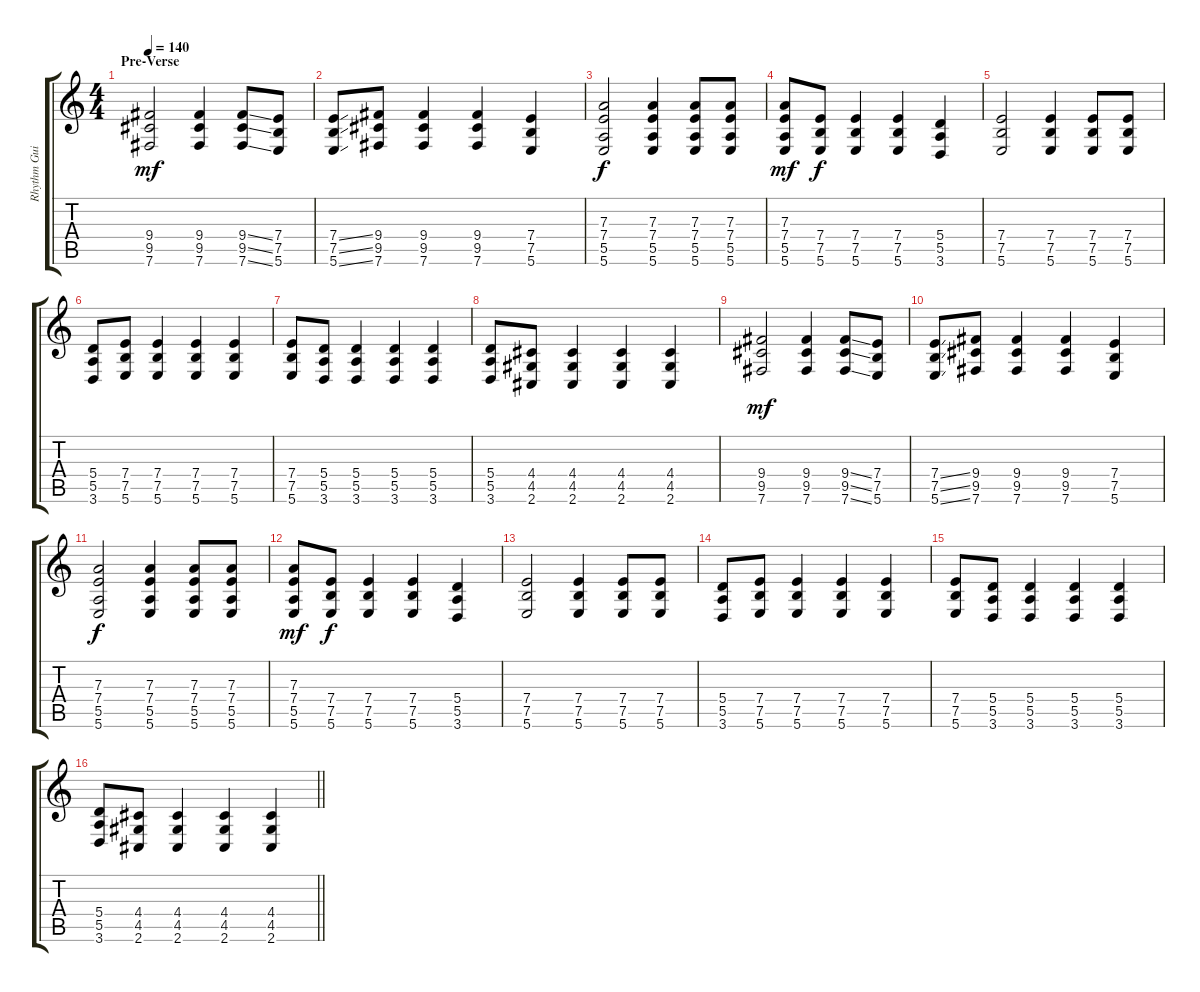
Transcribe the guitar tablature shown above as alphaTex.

\track ("Rhythm Guitar" "Rhythm Gui") {instrument distortionguitar}
\staff {score tabs}
\tuning (B3 Gb3 D3 A2 E2 B1) {hide}
\ts (4 4)
\section ("" "Pre-Verse")
\tempo 140
\clef g2
\ks c
(9.4 9.5 7.6).2{dy mf} (9.4 9.5 7.6).4 (9.4{ss} 9.5{ss} 7.6{ss}).8 (7.4 7.5 5.6).8 |
(7.4{ss} 7.5{ss} 5.6{ss}).8 (9.4 9.5 7.6).8 (9.4 9.5 7.6).4 (9.4 9.5 7.6).4 (7.4 7.5 5.6).4 |
(7.3 7.4 5.5 5.6).2{dy f} (7.3 7.4 5.5 5.6).4 (7.3 7.4 5.5 5.6).8 (7.3 7.4 5.5 5.6).8 |
(7.3 7.4 5.5 5.6).8{dy mf} (7.4 7.5 5.6).8{dy f} (7.4 7.5 5.6).4 (7.4 7.5 5.6).4 (5.4 5.5 3.6).4 |
(7.4 7.5 5.6).2 (7.4 7.5 5.6).4 (7.4 7.5 5.6).8 (7.4 7.5 5.6).8 |
(5.4 5.5 3.6).8 (7.4 7.5 5.6).8 (7.4 7.5 5.6).4 (7.4 7.5 5.6).4 (7.4 7.5 5.6).4 |
(7.4 7.5 5.6).8 (5.4 5.5 3.6).8 (5.4 5.5 3.6).4 (5.4 5.5 3.6).4 (5.4 5.5 3.6).4 |
(5.4 5.5 3.6).8 (4.4 4.5 2.6).8 (4.4 4.5 2.6).4 (4.4 4.5 2.6).4 (4.4 4.5 2.6).4 |
(9.4 9.5 7.6).2{dy mf} (9.4 9.5 7.6).4 (9.4{ss} 9.5{ss} 7.6{ss}).8 (7.4 7.5 5.6).8 |
(7.4{ss} 7.5{ss} 5.6{ss}).8 (9.4 9.5 7.6).8 (9.4 9.5 7.6).4 (9.4 9.5 7.6).4 (7.4 7.5 5.6).4 |
(7.3 7.4 5.5 5.6).2{dy f} (7.3 7.4 5.5 5.6).4 (7.3 7.4 5.5 5.6).8 (7.3 7.4 5.5 5.6).8 |
(7.3 7.4 5.5 5.6).8{dy mf} (7.4 7.5 5.6).8{dy f} (7.4 7.5 5.6).4 (7.4 7.5 5.6).4 (5.4 5.5 3.6).4 |
(7.4 7.5 5.6).2 (7.4 7.5 5.6).4 (7.4 7.5 5.6).8 (7.4 7.5 5.6).8 |
(5.4 5.5 3.6).8 (7.4 7.5 5.6).8 (7.4 7.5 5.6).4 (7.4 7.5 5.6).4 (7.4 7.5 5.6).4 |
(7.4 7.5 5.6).8 (5.4 5.5 3.6).8 (5.4 5.5 3.6).4 (5.4 5.5 3.6).4 (5.4 5.5 3.6).4 |
\barLineRight lightlight
(5.4 5.5 3.6).8 (4.4 4.5 2.6).8 (4.4 4.5 2.6).4 (4.4 4.5 2.6).4 (4.4 4.5 2.6).4
